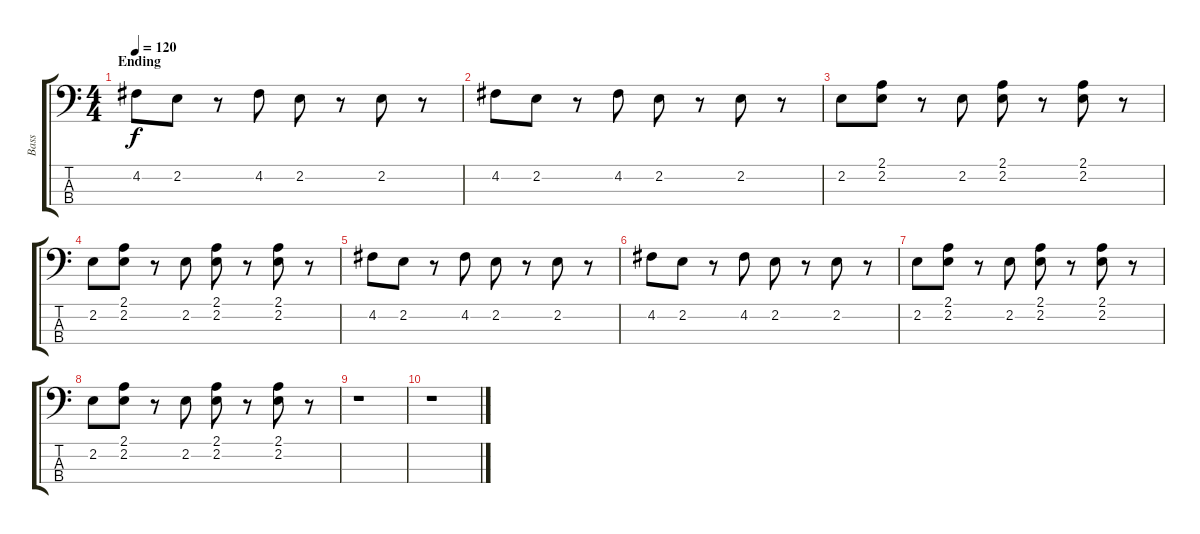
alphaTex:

\track ("Bass" "Bass") {instrument electricbassfinger}
\staff {score tabs}
\tuning (G2 D2 A1 E1) {hide}
\ts (4 4)
\section ("" "Ending")
\tempo 120
\clef f4
\ks c
4.2.8{dy f} 2.2.8 r.8 4.2.8 2.2.8 r.8 2.2.8 r.8 |
4.2.8 2.2.8 r.8 4.2.8 2.2.8 r.8 2.2.8 r.8 |
2.2.8 (2.1 2.2).8 r.8 2.2.8 (2.1 2.2).8 r.8 (2.1 2.2).8 r.8 |
2.2.8 (2.1 2.2).8 r.8 2.2.8 (2.1 2.2).8 r.8 (2.1 2.2).8 r.8 |
4.2.8 2.2.8 r.8 4.2.8 2.2.8 r.8 2.2.8 r.8 |
4.2.8 2.2.8 r.8 4.2.8 2.2.8 r.8 2.2.8 r.8 |
2.2.8 (2.1 2.2).8 r.8 2.2.8 (2.1 2.2).8 r.8 (2.1 2.2).8 r.8 |
2.2.8 (2.1 2.2).8 r.8 2.2.8 (2.1 2.2).8 r.8 (2.1 2.2).8 r.8 |
r.1 |
r.1
